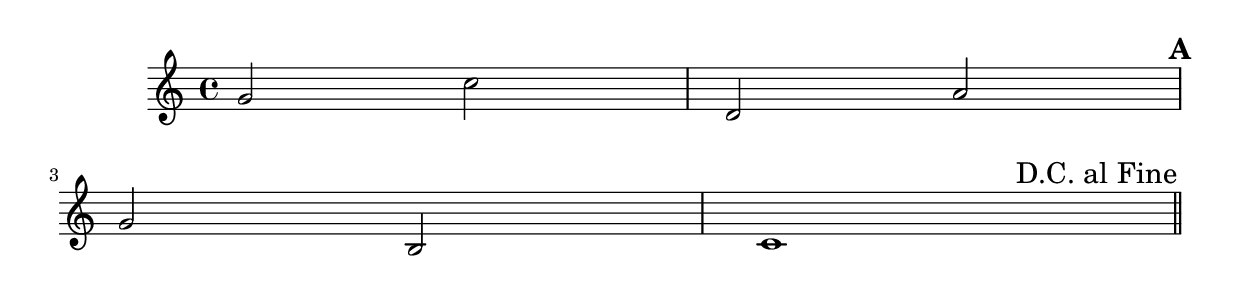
%% Do not edit this file; it is auto-generated from LSR http://lsr.dsi.unimi.it
%% This file is in the public domain.
\version "2.11.64"

\header {
  lsrtags = "text"

  texidoces = "
Las marcas se pueden imprimir al final de la línea actual, en vez de
al comienzo de la línea siguiente.  Esto es útil principalmente cuando
se tiene que añadir una marca al final de la partitura (donde no hay
línea siguiente).

En tales casos, el extremo derecho de la marca se tiene que alinear
con la última línea divisoria, como muestra la segunda línea de este
ejemplo.

"
  doctitlees = "Imprimir marcas al final de la línea o de la partitura"

  texidoc = "
Marks can be printed at the end of the current line, instead of the
beginning of the following line. This is particularly useful when a
mark has to be added at the end of a score -- when there is no next
line.

In such cases, the right end of the mark has to be aligned with the
final bar line, as demonstrated on the second line of this example. 

"
  doctitle = "Printing marks at the end of a line or a score"
} % begin verbatim

\relative c'' {  
  \override Score.RehearsalMark #'break-visibility = #begin-of-line-invisible
  g2 c
  d,2 a'
  \mark \default
  \break
  g2 b,
  c1 \bar "||"
  \override Score.RehearsalMark #'self-alignment-X = #RIGHT  
  \mark "D.C. al Fine"
}
